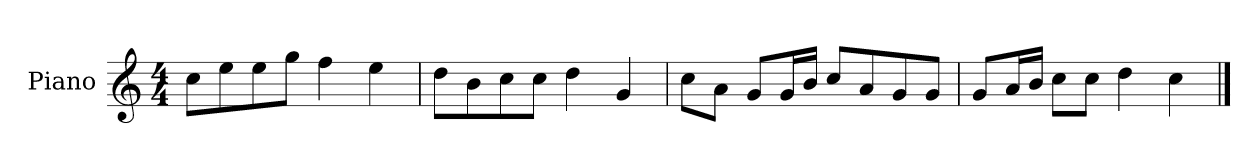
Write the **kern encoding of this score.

**kern
*part1
*staff1
*I"Piano
*I'P-no
*clefG2
*k[]
*M4/4
*MM90
=1
8cc\L
8ee\
8ee\
8gg\J
4ff\
4ee\
=2
8dd\L
8b\
8cc\
8cc\J
4dd\
4g/
=3
8cc\L
8a\J
8g/L
16g/L
16b/JJ
8cc/L
8a/
8g/
8g/J
=4
8g/L
16a/L
16b/JJ
8cc\L
8cc\J
4dd\
4cc\
==
*-
